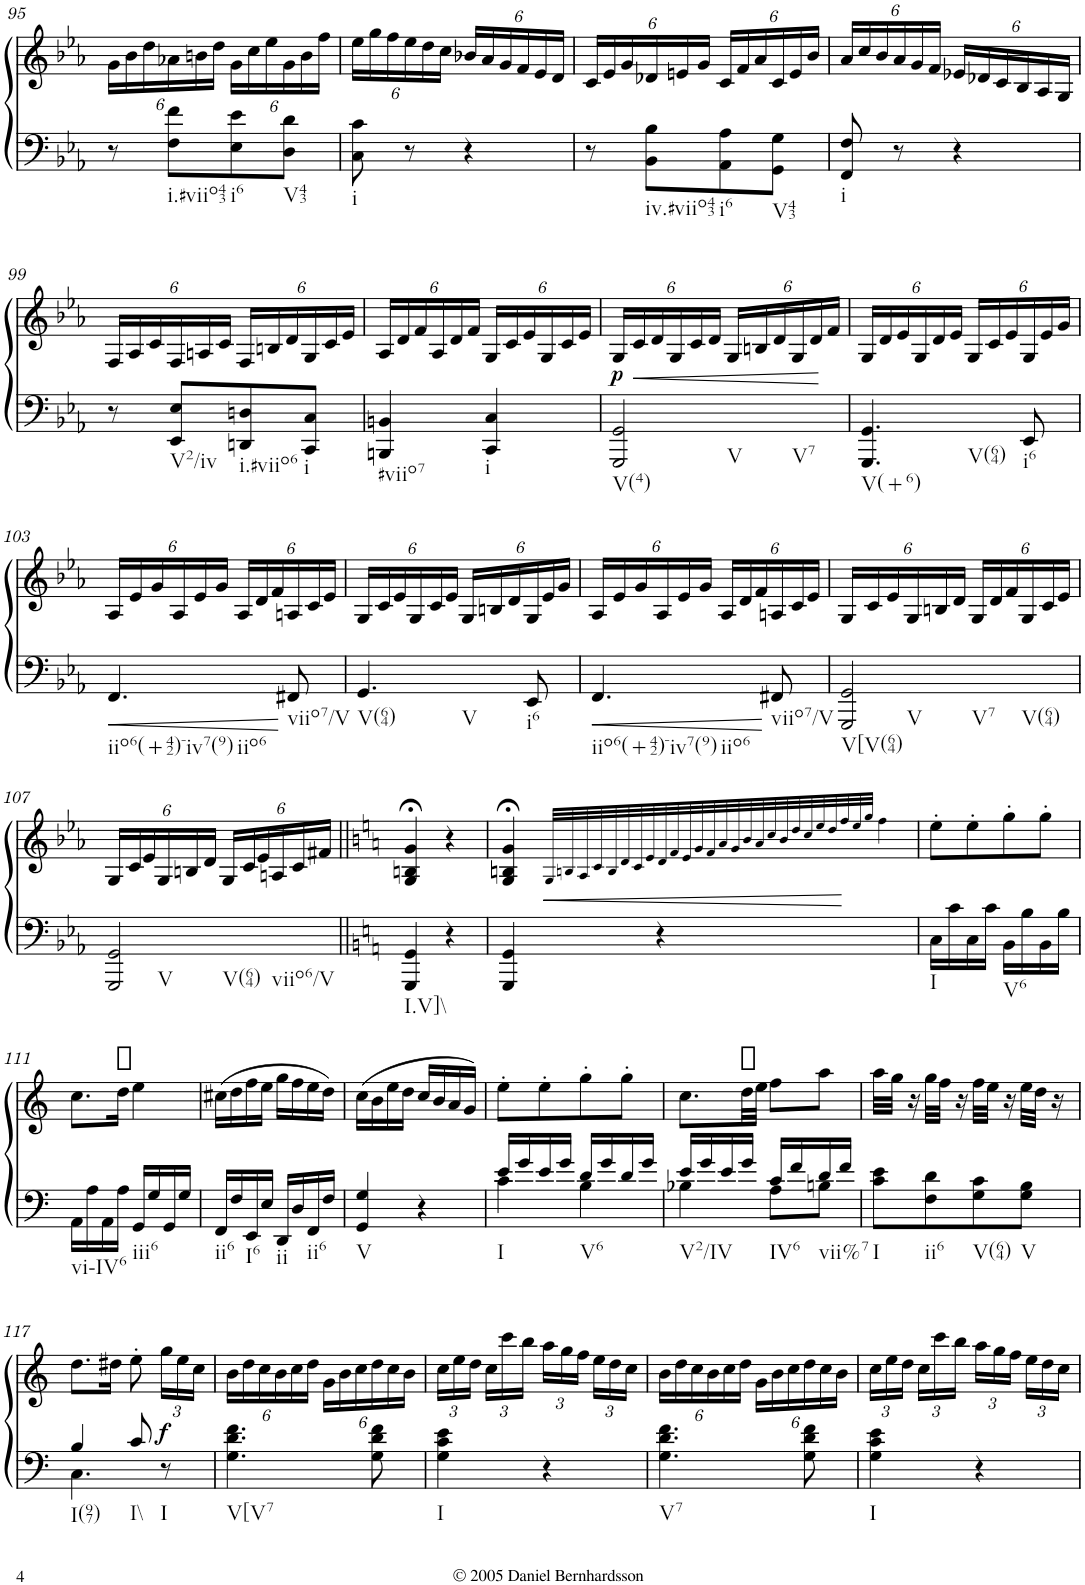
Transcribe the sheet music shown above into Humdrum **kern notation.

**kern	**kern	**dynam
*part1	*part1	*part1
*staff2	*staff1	*staff1/2
*I"Piano	*	*
*I'Pno.	*	*
!!LO:PB:g=z
*clefG2	*clefG2	*
*k[b-e-a-]	*k[b-e-a-]	*
*E-:	*E-:	*
*M2/4	*M2/4	*
*	*Xbrackettup	*
=95	=95	=95
8r	24g\LL	.
.	24b-\	.
.	24dd\	.
!LO:TX:b:t=i.#viio43	!	!
8F\ 8f\L	24a-X\	.
.	24bn\	.
.	24dd\JJ	.
!LO:TX:b:t=i6	!	!
8E-\ 8e-\	24g\LL	.
.	24cc\	.
.	24ee-\	.
!LO:TX:b:t=V43	!	!
8D\ 8d\J	24g\	.
.	24b\	.
.	24ff\JJ	.
=96	=96	=96
!LO:TX:b:t=i	!	!
8C\ 8c\	24ee-\LL	.
.	24gg\	.
.	24ff\	.
8r	24ee-\	.
.	24dd\	.
.	24cc\JJ	.
4r	24b-X/LL	.
.	24a-/	.
.	24g/	.
.	24f/	.
.	24e-/	.
.	24d/JJ	.
=97	=97	=97
8r	24c/LL	.
.	24e-/	.
.	24g/	.
!LO:TX:b:t=iv.#viio43	!	!
8BB-\ 8B-\L	24d-X/	.
.	24en/	.
.	24g/JJ	.
!LO:TX:b:t=i6	!	!
8AA-\ 8A-\	24c/LL	.
.	24f/	.
.	24a-/	.
!LO:TX:b:t=V43	!	!
8GG\ 8G\J	24c/	.
.	24e/	.
.	24b-/JJ	.
=98	=98	=98
!LO:TX:b:t=i	!	!
8FF/ 8F/	24a-/LL	.
.	24cc/	.
.	24b-/	.
8r	24a-/	.
.	24g/	.
.	24f/JJ	.
4r	24e-X/LL	.
.	24d-X/	.
.	24c/	.
.	24B-/	.
.	24A-/	.
.	24G/JJ	.
!!LO:LB:g=z
=99	=99	=99
8r	24F/LL	.
.	24A-/	.
.	24c/	.
!LO:TX:b:t=V2/iv	!	!
8EE-/ 8E-/L	24F/	.
.	24An/	.
.	24c/JJ	.
!LO:TX:b:t=i.#viio6	!	!
8DDn/ 8Dn/	24F/LL	.
.	24Bn/	.
.	24d/	.
!LO:TX:b:t=i	!	!
8CC/ 8C/J	24G/	.
.	24c/	.
.	24e-/JJ	.
=100	=100	=100
!LO:TX:b:t=#viio7	!	!
4BBBn/ 4BBn/	24A-/LL	.
.	24d/	.
.	24f/	.
.	24A-/	.
.	24d/	.
.	24f/JJ	.
!LO:TX:b:t=i	!	!
4CC/ 4C/	24G/LL	.
.	24c/	.
.	24e-/	.
.	24G/	.
.	24c/	.
.	24e-/JJ	.
=101	=101	=101
!LO:TX:b:t=V(4)	!	!
!LO:TX:b:t=V	!	!
!LO:TX:b:t=V7	!	!
!	!	!LO:DY:b
2GGG/ 2GG/	24G/LL	p
!	!	!LO:HP:b
.	24c/	<
.	24d/	.
.	24G/	.
.	24c/	.
.	24d/JJ	.
.	24G/LL	.
.	24Bn/	.
.	24d/	.
.	24G/	.
.	24d/	.
.	24f/JJ	[
=102	=102	=102
!LO:TX:b:t=V(+6)	!	!
!LO:TX:b:t=V(64)	!	!
4.GGG/ 4.GG/	24G/LL	.
.	24d/	.
.	24e-/	.
.	24G/	.
.	24d/	.
.	24e-/JJ	.
.	24G/LL	.
.	24c/	.
.	24e-/	.
!LO:TX:b:t=i6	!	!
8EE-/	24G/	.
.	24e-/	.
.	24g/JJ	.
!!LO:LB:g=z
=103	=103	=103
!LO:TX:b:t=iio6(+42)-iv7(9)	!	!
!LO:TX:b:t=iio6	!	!
4.FF/	24A-/LL	.
.	24e-/	.
.	24g/	.
.	24A-/	.
.	24e-/	.
.	24g/JJ	.
.	24A-/LL	.
.	24d/	.
.	24f/	.
!LO:TX:b:t=viio7/V	!	!
8FF#X/	24An/	.
.	24c/	.
.	24e-/JJ	.
=104	=104	=104
!LO:TX:b:t=V(64)	!	!
!LO:TX:b:t=V	!	!
4.GG/	24G/LL	.
.	24c/	.
.	24e-/	.
.	24G/	.
.	24c/	.
.	24e-/JJ	.
.	24G/LL	.
.	24Bn/	.
.	24d/	.
!LO:TX:b:t=i6	!	!
8EE-/	24G/	.
.	24e-/	.
.	24g/JJ	.
=105	=105	=105
!LO:TX:b:t=iio6(+42)-iv7(9)	!	!
!LO:TX:b:t=iio6	!	!
4.FF/	24A-/LL	.
.	24e-/	.
.	24g/	.
.	24A-/	.
.	24e-/	.
.	24g/JJ	.
.	24A-/LL	.
.	24d/	.
.	24f/	.
!LO:TX:b:t=viio7/V	!	!
8FF#X/	24An/	.
.	24c/	.
.	24e-/JJ	.
=106	=106	=106
!LO:TX:b:t=V[V(64)	!	!
!LO:TX:b:t=V	!	!
!LO:TX:b:t=V7	!	!
!LO:TX:b:t=V(64)	!	!
2GGG/ 2GG/	24G/LL	.
.	24c/	.
.	24e-/	.
.	24G/	.
.	24Bn/	.
.	24d/JJ	.
.	24G/LL	.
.	24d/	.
.	24f/	.
.	24G/	.
.	24c/	.
.	24e-/JJ	.
!!LO:LB:g=z
=107	=107	=107
!LO:TX:b:t=V	!	!
!LO:TX:b:t=V(64)	!	!
!LO:TX:b:t=viio6/V	!	!
2GGG/ 2GG/	24G/LL	.
.	24c/	.
.	24e-/	.
.	24G/	.
.	24Bn/	.
.	24d/JJ	.
.	24G/LL	.
.	24c/	.
.	24e-/	.
.	24An/	.
.	24c/	.
.	24f#X/JJ	.
=108||	=108||	=108||
*k[]	*k[]	*
*C:	*C:	*
!LO:TX:b:t=I.V]\\	!	!
4GGG/ 4GG/	4G/;< 4Bn/;< 4g/;<	.
4r	4r	.
=109	=109	=109
4GGG/ 4GG/	4G/;< 4Bn/;< 4g/;<	.
!	!	!LO:HP:b
4ryy	32G!/LLL	<
.	32Bn!/	.
.	32A!/	.
.	32c!/	.
.	32B!/	.
.	32d!/	.
.	32c!/	.
.	32e!/	.
4r	32d!/	.
.	32f!/	.
.	32e!/	.
.	32g!/	.
.	32f!/	.
.	32a!/	.
.	32g!/	.
.	32b!/	.
2ryy	32a!/	.
.	32cc!/	.
.	32b!/	.
.	32dd!/	.
.	32cc!/	.
.	32ee!/	.
.	32dd!/	.
.	32ff!/	.
.	32ee!/	[
.	32gg!/JJJ	.
.	4ff!\	.
16ryy	.	.
=110	=110	=110
!LO:TX:b:t=I	!	!
16C\LL	8ee'\L	.
16c\	.	.
16C\	8ee'\	.
16c\JJ	.	.
!LO:TX:b:t=V6	!	!
16BB\LL	8gg'\	.
16B\	.	.
16BB\	8gg'\J	.
16B\JJ	.	.
!!LO:LB:g=z
=111	=111	=111
!LO:TX:b:t=vi-IV6	!	!
16AA\LL	8.cc\L	.
16A\	.	.
16AA\	.	.
16A\JJ	16dd\Jk	.
!LO:TX:b:t=iii6	!	!
16GG/LL	4ee\	.
16G/	.	.
16GG/	.	.
16G/JJ	.	.
=112	=112	=112
!LO:TX:b:t=ii6	!	!
16FF/LL	(16cc#X\LL	.
16F/	16dd\	.
!LO:TX:b:t=I6	!	!
16EE/	16ff\	.
16E/JJ	16ee\JJ	.
!LO:TX:b:t=ii	!	!
16DD/LL	16gg\LL	.
16D/	16ff\	.
!LO:TX:b:t=ii6	!	!
16FF/	16ee\	.
16F/JJ	16dd\JJ)	.
=113	=113	=113
!LO:TX:b:t=V	!	!
4GG/ 4G/	(16cc\LL	.
.	16b\	.
.	16ee\	.
.	16dd\JJ	.
4r	16cc/LL	.
.	16b/	.
.	16a/	.
.	16g/JJ)	.
=114	=114	=114
*^	*	*
!LO:TX:b:t=I	!	!	!
16e/LL	4c\	8ee'\L	.
16g/	.	.	.
16e/	.	8ee'\	.
16g/JJ	.	.	.
!LO:TX:b:t=V6	!	!	!
16d/LL	4B\	8gg'\	.
16g/	.	.	.
16d/	.	8gg'\J	.
16g/JJ	.	.	.
=115	=115	=115	=115
!LO:TX:b:t=V2/IV	!	!	!
16e/LL	4B-X\	8.cc\L	.
16g/	.	.	.
16e/	.	.	.
16g/JJ	.	32dd\LL	.
.	.	32ee\JJJ	.
!LO:TX:b:t=IV6	!	!	!
16c/LL	8A\L	8ff\L	.
16f/	.	.	.
!LO:TX:b:t=vii%7	!	!	!
16d/	8Bn\J	8aa\J	.
16f/JJ	.	.	.
*v	*v	*	*
=116	=116	=116
!LO:TX:b:t=I	!	!
8c\ 8e\L	32aa\LLL	.
.	32gg\JJJ	.
.	16r	.
!LO:TX:b:t=ii6	!	!
8F\ 8d\	32gg\LLL	.
.	32ff\JJJ	.
.	16r	.
!LO:TX:b:t=V(64)	!	!
8G\ 8c\	32ff\LLL	.
.	32ee\JJJ	.
.	16r	.
!LO:TX:b:t=V	!	!
8G\ 8B\J	32ee\LLL	.
.	32dd\JJJ	.
.	16r	.
!!LO:LB:g=z
=117	=117	=117
*^	*	*
!LO:TX:b:t=I(97)	!	!	!
4B/	4.C\	8.dd\L	.
.	.	16dd#X\Jk	.
!LO:TX:b:t=I\\	!	!	!
8c/	.	8ee'\	.
!LO:TX:b:t=I	!	!	!
!	!	!	!LO:DY:b
8r	8ryy	24gg\LL	f
.	.	24ee\	.
.	.	24cc\JJ	.
*v	*v	*	*
=118	=118	=118
!LO:TX:b:t=V[V7	!	!
4.G\ 4.d\ 4.f\	24b\LL	.
.	24dd\	.
.	24cc\	.
.	24b\	.
.	24cc\	.
.	24dd\JJ	.
.	24g\LL	.
.	24b\	.
.	24cc\	.
8G\ 8d\ 8f\	24dd\	.
.	24cc\	.
.	24b\JJ	.
=119	=119	=119
!LO:TX:b:t=I	!	!
4G\ 4c\ 4e\	24cc\LL	.
.	24ee\	.
.	24dd\JJ	.
.	24cc\LL	.
.	24ccc\	.
.	24bb\JJ	.
4r	24aa\LL	.
.	24gg\	.
.	24ff\JJ	.
.	24ee\LL	.
.	24dd\	.
.	24cc\JJ	.
=120	=120	=120
!LO:TX:b:t=V7	!	!
4.G\ 4.d\ 4.f\	24b\LL	.
.	24dd\	.
.	24cc\	.
.	24b\	.
.	24cc\	.
.	24dd\JJ	.
.	24g\LL	.
.	24b\	.
.	24cc\	.
8G\ 8d\ 8f\	24dd\	.
.	24cc\	.
.	24b\JJ	.
=121	=121	=121
!LO:TX:b:t=I	!	!
4G\ 4c\ 4e\	24cc\LL	.
.	24ee\	.
.	24dd\JJ	.
.	24cc\LL	.
.	24ccc\	.
.	24bb\JJ	.
4r	24aa\LL	.
.	24gg\	.
.	24ff\JJ	.
.	24ee\LL	.
.	24dd\	.
.	24cc\JJ	.
=	=	=
*-	*-	*-
